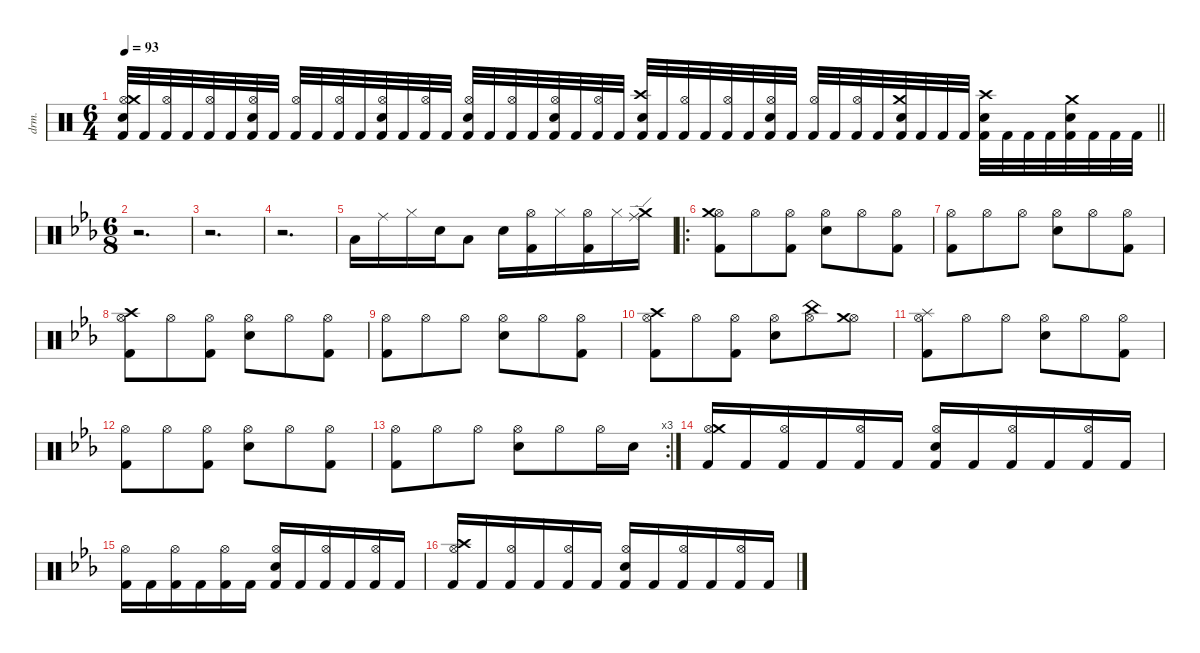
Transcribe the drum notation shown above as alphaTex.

\defaultSystemsLayout 4
\hideDynamics
\bracketExtendMode nobrackets
\otherSystemsTrackNameOrientation horizontal
\track ("Drums" "drm.") {defaultSystemsLayout 4 instrument percussion}
\staff {score}
\articulation defaults
\ts (6 4)
\tempo 93
\clef neutral
\barLineRight lightlight
\ks aminor
("Hi-Hat (open)" "Crash medium (hit)" "Snare (hit) 2" "Kick (hit) 2").32{dy f beam Up} "Kick (hit) 2".32{dy ff beam Up} ("Hi-Hat (open)" "Kick (hit) 2").32{dy f beam Up} "Kick (hit) 2".32{dy ff beam Up} ("Hi-Hat (open)" "Kick (hit) 2").32{dy f beam Up} "Kick (hit) 2".32{dy ff beam Up} ("Hi-Hat (open)" "Snare (hit) 2" "Kick (hit) 2").32{dy f beam Up} "Kick (hit) 2".32{dy ff beam Up} ("Hi-Hat (open)" "Kick (hit) 2").32{dy f beam Up} "Kick (hit) 2".32{dy ff beam Up} ("Hi-Hat (open)" "Kick (hit) 2").32{dy f beam Up} "Kick (hit) 2".32{dy ff beam Up} ("Hi-Hat (open)" "Snare (hit) 2" "Kick (hit) 2").32{dy f beam Up} "Kick (hit) 2".32{dy ff beam Up} ("Hi-Hat (open)" "Kick (hit) 2").32{dy f beam Up} "Kick (hit) 2".32{dy ff beam Up} ("Hi-Hat (open)" "Snare (hit) 2" "Kick (hit) 2").32{dy f beam Up} "Kick (hit) 2".32{dy ff beam Up} ("Hi-Hat (open)" "Kick (hit) 2").32{dy f beam Up} "Kick (hit) 2".32{dy ff beam Up} ("Hi-Hat (open)" "Snare (hit) 2" "Kick (hit) 2").32{dy f beam Up} "Kick (hit) 2".32{dy ff beam Up} ("Hi-Hat (open)" "Kick (hit) 2").32{dy f beam Up} "Kick (hit) 2".32{dy ff beam Up} ("Crash high (hit)" "Snare (hit) 2" "Kick (hit) 2").32{dy fff beam Up} "Kick (hit) 2".32{dy ff beam Up} ("Hi-Hat (open)" "Kick (hit) 2").32{dy f beam Up} "Kick (hit) 2".32{dy ff beam Up} ("Hi-Hat (open)" "Kick (hit) 2").32{dy f beam Up} "Kick (hit) 2".32{dy ff beam Up} ("Hi-Hat (open)" "Snare (hit) 2" "Kick (hit) 2").32{dy f beam Up} "Kick (hit) 2".32{dy ff beam Up} ("Hi-Hat (open)" "Kick (hit) 2").32{dy f beam Up} "Kick (hit) 2".32{dy ff beam Up} ("Hi-Hat (open)" "Kick (hit) 2").32{dy f beam Up} "Kick (hit) 2".32{dy ff beam Up} ("Crash medium (hit)" "Snare (hit) 2" "Kick (hit) 2").32{dy fff beam Down} "Kick (hit) 2".32{dy ff beam Down} "Kick (hit) 2".32{beam Down} "Kick (hit) 2".32{beam Down} ("Crash high (hit)" "Snare (hit) 2" "Kick (hit) 2").32{dy fff beam Down} "Kick (hit) 2".32{dy ff beam Down} "Kick (hit) 2".32{beam Down} "Kick (hit) 2".32{beam Down} ("Crash medium (hit)" "Snare (hit) 2" "Kick (hit) 2").32{dy fff beam Down} "Kick (hit) 2".32{dy ff beam Down} "Kick (hit) 2".32{beam Down} "Kick (hit) 2".32{beam Down} |
\ts (6 8)
\beaming (8 3 3)
\ks cminor
r.2{d beam Down} |
r.2{d beam Down} |
r.2{d beam Down} |
"Low Tom (hit)"{acc forcenatural}.16{beam Down} "Ride (middle)"{acc forcenatural}.16{beam Down} "Hi-Hat (closed)"{acc forcenatural}.16{dy fff beam Down} "Snare (hit) 2"{acc forcenatural}.16{beam Down} "Low Tom (hit)"{acc forcenatural}.8{dy f beam Down} "Snare (hit) 2"{acc forcenatural}.16{dy ff beam Down} ("Hi-Hat (open)"{acc forcenatural} "Kick (hit) 2"{acc forcenatural}).16{beam Down} "Hi-Hat (closed)"{acc forcenatural}.16{beam Down} ("Hi-Hat (open)"{acc forcenatural} "Kick (hit) 2"{acc forcenatural}).16{beam Down} "Hi-Hat (closed)"{acc forcenatural}.16{beam Down} ("Ride (edge)"{acc forcenatural} "Crash medium (hit)"{acc forcenatural}).16{beam Down} |
\ro
("Hi-Hat (open)"{acc forcenatural} "Crash medium (hit)"{acc forcenatural} "Kick (hit) 2"{acc forcenatural}).8{beam Down} "Hi-Hat (open)"{acc forcenatural}.8{beam Down} ("Hi-Hat (open)"{acc forcenatural} "Kick (hit) 2"{acc forcenatural}).8{beam Down} ("Hi-Hat (open)"{acc forcenatural} "Snare (hit) 2"{acc forcenatural}).8{beam Down} "Hi-Hat (open)"{acc forcenatural}.8{beam Down} ("Hi-Hat (open)"{acc forcenatural} "Kick (hit) 2"{acc forcenatural}).8{beam Down} |
("Hi-Hat (open)"{acc forcenatural} "Kick (hit) 2"{acc forcenatural}).8{beam Down} "Hi-Hat (open)"{acc forcenatural}.8{beam Down} "Hi-Hat (open)"{acc forcenatural}.8{beam Down} ("Hi-Hat (open)"{acc forcenatural} "Snare (hit) 2"{acc forcenatural}).8{beam Down} "Hi-Hat (open)"{acc forcenatural}.8{beam Down} ("Hi-Hat (open)"{acc forcenatural} "Kick (hit) 2"{acc forcenatural}).8{beam Down} |
("Hi-Hat (open)"{acc forcenatural} "Crash high (hit)"{acc forcenatural} "Kick (hit) 2"{acc forcenatural}).8{beam Down} "Hi-Hat (open)"{acc forcenatural}.8{beam Down} ("Hi-Hat (open)"{acc forcenatural} "Kick (hit) 2"{acc forcenatural}).8{beam Down} ("Hi-Hat (open)"{acc forcenatural} "Snare (hit) 2"{acc forcenatural}).8{beam Down} "Hi-Hat (open)"{acc forcenatural}.8{beam Down} ("Hi-Hat (open)"{acc forcenatural} "Kick (hit) 2"{acc forcenatural}).8{beam Down} |
("Hi-Hat (open)"{acc forcenatural} "Kick (hit) 2"{acc forcenatural}).8{beam Down} "Hi-Hat (open)"{acc forcenatural}.8{beam Down} "Hi-Hat (open)"{acc forcenatural}.8{beam Down} ("Hi-Hat (open)"{acc forcenatural} "Snare (hit) 2"{acc forcenatural}).8{beam Down} "Hi-Hat (open)"{acc forcenatural}.8{beam Down} ("Hi-Hat (open)"{acc forcenatural} "Kick (hit) 2"{acc forcenatural}).8{beam Down} |
("Hi-Hat (open)"{acc forcenatural} "Crash high (hit)"{acc forcenatural} "Kick (hit) 2"{acc forcenatural}).8{beam Down} "Hi-Hat (open)"{acc forcenatural}.8{beam Down} ("Hi-Hat (open)"{acc forcenatural} "Kick (hit) 2"{acc forcenatural}).8{beam Down} ("Hi-Hat (open)"{acc forcenatural} "Snare (hit) 2"{acc forcenatural}).8{beam Down} ("Hi-Hat (open)"{acc forcenatural} "China (hit)"{acc forcenatural}).8{dy fff beam Down} ("Hi-Hat (open)"{acc forcenatural} "Crash medium (hit)"{acc forcenatural}).8{dy ff beam Down} |
("Hi-Hat (open)"{acc forcenatural} "Splash (hit)"{acc forcenatural} "Kick (hit) 2"{acc forcenatural}).8{beam Down} "Hi-Hat (open)"{acc forcenatural}.8{beam Down} "Hi-Hat (open)"{acc forcenatural}.8{beam Down} ("Hi-Hat (open)"{acc forcenatural} "Snare (hit) 2"{acc forcenatural}).8{beam Down} "Hi-Hat (open)"{acc forcenatural}.8{beam Down} ("Hi-Hat (open)"{acc forcenatural} "Kick (hit) 2"{acc forcenatural}).8{beam Down} |
("Hi-Hat (open)"{acc forcenatural} "Kick (hit) 2"{acc forcenatural}).8{beam Down} "Hi-Hat (open)"{acc forcenatural}.8{beam Down} ("Hi-Hat (open)"{acc forcenatural} "Kick (hit) 2"{acc forcenatural}).8{dy f beam Down} ("Hi-Hat (open)"{acc forcenatural} "Snare (hit) 2"{acc forcenatural}).8{dy ff beam Down} "Hi-Hat (open)"{acc forcenatural}.8{beam Down} ("Hi-Hat (open)"{acc forcenatural} "Kick (hit) 2"{acc forcenatural}).8{beam Down} |
\rc 3
("Hi-Hat (open)"{acc forcenatural} "Kick (hit) 2"{acc forcenatural}).8{beam Down} "Hi-Hat (open)"{acc forcenatural}.8{beam Down} "Hi-Hat (open)"{acc forcenatural}.8{beam Down} ("Hi-Hat (open)"{acc forcenatural} "Snare (hit) 2"{acc forcenatural}).8{beam Down} "Hi-Hat (open)"{acc forcenatural}.8{beam Down} "Hi-Hat (open)"{acc forcenatural}.16{beam Down} "Snare (hit) 2"{acc forcenatural}.16{dy fff beam Down} |
("Hi-Hat (open)"{acc forcenatural} "Crash medium (hit)"{acc forcenatural} "Kick (hit) 2"{acc forcenatural}).16{dy ff beam Up} "Kick (hit) 2"{acc forcenatural}.16{dy f beam Up} ("Hi-Hat (open)"{acc forcenatural} "Kick (hit) 2"{acc forcenatural}).16{dy ff beam Up} "Kick (hit) 2"{acc forcenatural}.16{dy f beam Up} ("Hi-Hat (open)"{acc forcenatural} "Kick (hit) 2"{acc forcenatural}).16{dy ff beam Up} "Kick (hit) 2"{acc forcenatural}.16{dy f beam Up} ("Hi-Hat (open)"{acc forcenatural} "Snare (hit) 2"{acc forcenatural} "Kick (hit) 2"{acc forcenatural}).16{dy ff beam Up} "Kick (hit) 2"{acc forcenatural}.16{dy f beam Up} ("Hi-Hat (open)"{acc forcenatural} "Kick (hit) 2"{acc forcenatural}).16{dy ff beam Up} "Kick (hit) 2"{acc forcenatural}.16{dy f beam Up} ("Hi-Hat (open)"{acc forcenatural} "Kick (hit) 2"{acc forcenatural}).16{dy ff beam Up} "Kick (hit) 2"{acc forcenatural}.16{dy f beam Up} |
("Hi-Hat (open)"{acc forcenatural} "Kick (hit) 2"{acc forcenatural}).16{dy ff beam Down} "Kick (hit) 2"{acc forcenatural}.16{dy f beam Down} ("Hi-Hat (open)"{acc forcenatural} "Kick (hit) 2"{acc forcenatural}).16{dy ff beam Down} "Kick (hit) 2"{acc forcenatural}.16{dy f beam Down} ("Hi-Hat (open)"{acc forcenatural} "Kick (hit) 2"{acc forcenatural}).16{dy ff beam Down} "Kick (hit) 2"{acc forcenatural}.16{dy f beam Down} ("Hi-Hat (open)"{acc forcenatural} "Snare (hit) 2"{acc forcenatural} "Kick (hit) 2"{acc forcenatural}).16{dy ff beam Up} "Kick (hit) 2"{acc forcenatural}.16{dy f beam Up} ("Hi-Hat (open)"{acc forcenatural} "Kick (hit) 2"{acc forcenatural}).16{dy ff beam Up} "Kick (hit) 2"{acc forcenatural}.16{dy f beam Up} ("Hi-Hat (open)"{acc forcenatural} "Kick (hit) 2"{acc forcenatural}).16{dy ff beam Up} "Kick (hit) 2"{acc forcenatural}.16{dy f beam Up} |
("Hi-Hat (open)"{acc forcenatural} "Crash high (hit)"{acc forcenatural} "Kick (hit) 2"{acc forcenatural}).16{dy ff beam Up} "Kick (hit) 2"{acc forcenatural}.16{dy f beam Up} ("Hi-Hat (open)"{acc forcenatural} "Kick (hit) 2"{acc forcenatural}).16{dy ff beam Up} "Kick (hit) 2"{acc forcenatural}.16{dy f beam Up} ("Hi-Hat (open)"{acc forcenatural} "Kick (hit) 2"{acc forcenatural}).16{dy ff beam Up} "Kick (hit) 2"{acc forcenatural}.16{dy f beam Up} ("Hi-Hat (open)"{acc forcenatural} "Snare (hit) 2"{acc forcenatural} "Kick (hit) 2"{acc forcenatural}).16{dy ff beam Up} "Kick (hit) 2"{acc forcenatural}.16{dy f beam Up} ("Hi-Hat (open)"{acc forcenatural} "Kick (hit) 2"{acc forcenatural}).16{dy ff beam Up} "Kick (hit) 2"{acc forcenatural}.16{dy f beam Up} ("Hi-Hat (open)"{acc forcenatural} "Kick (hit) 2"{acc forcenatural}).16{dy ff beam Up} "Kick (hit) 2"{acc forcenatural}.16{dy f beam Up}
